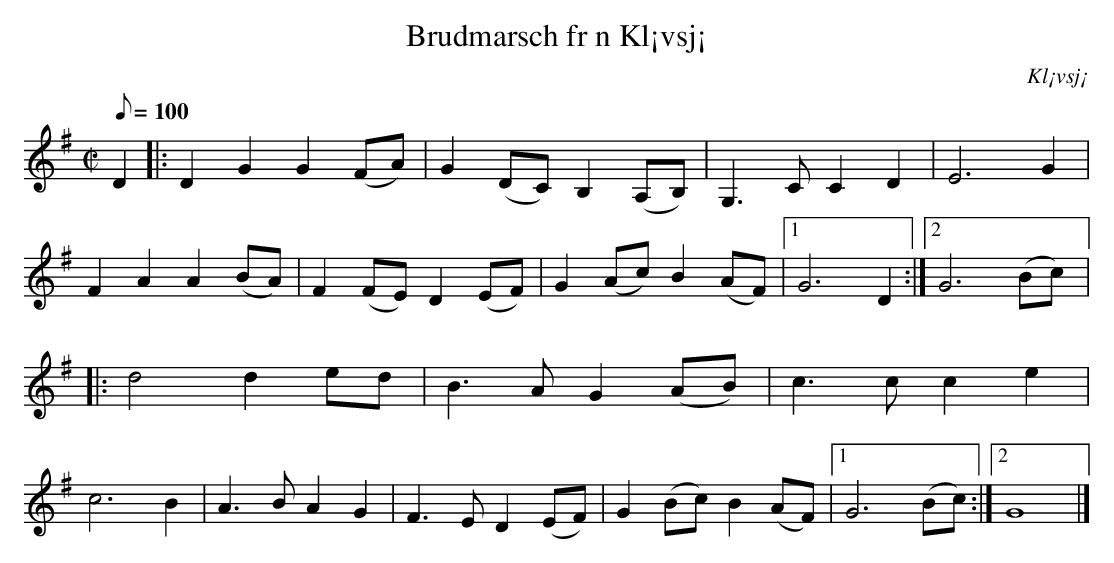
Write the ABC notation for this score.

X:1
T: Brudmarsch fr n Kl¡vsj¡
O: Kl¡vsj¡
M: C|
L: 1/8
Q: 100
K: G
D2 |: D2G2 G2(FA) | G2(DC) B,2(A,B,) | G,3C C2D2 | E6G2 | F2A2 A2(BA) | F2(FE) D2(EF) | G2(Ac) B2(AF) |1 G6D2 :|2 G6(Bc) |: d4 d2ed | B3A G2(AB) | c3c c2e2 | c6B2 | A3B A2G2 | F3E D2(EF) | G2(Bc) B2(AF) |1 G6(Bc) :|2 G8 |]
